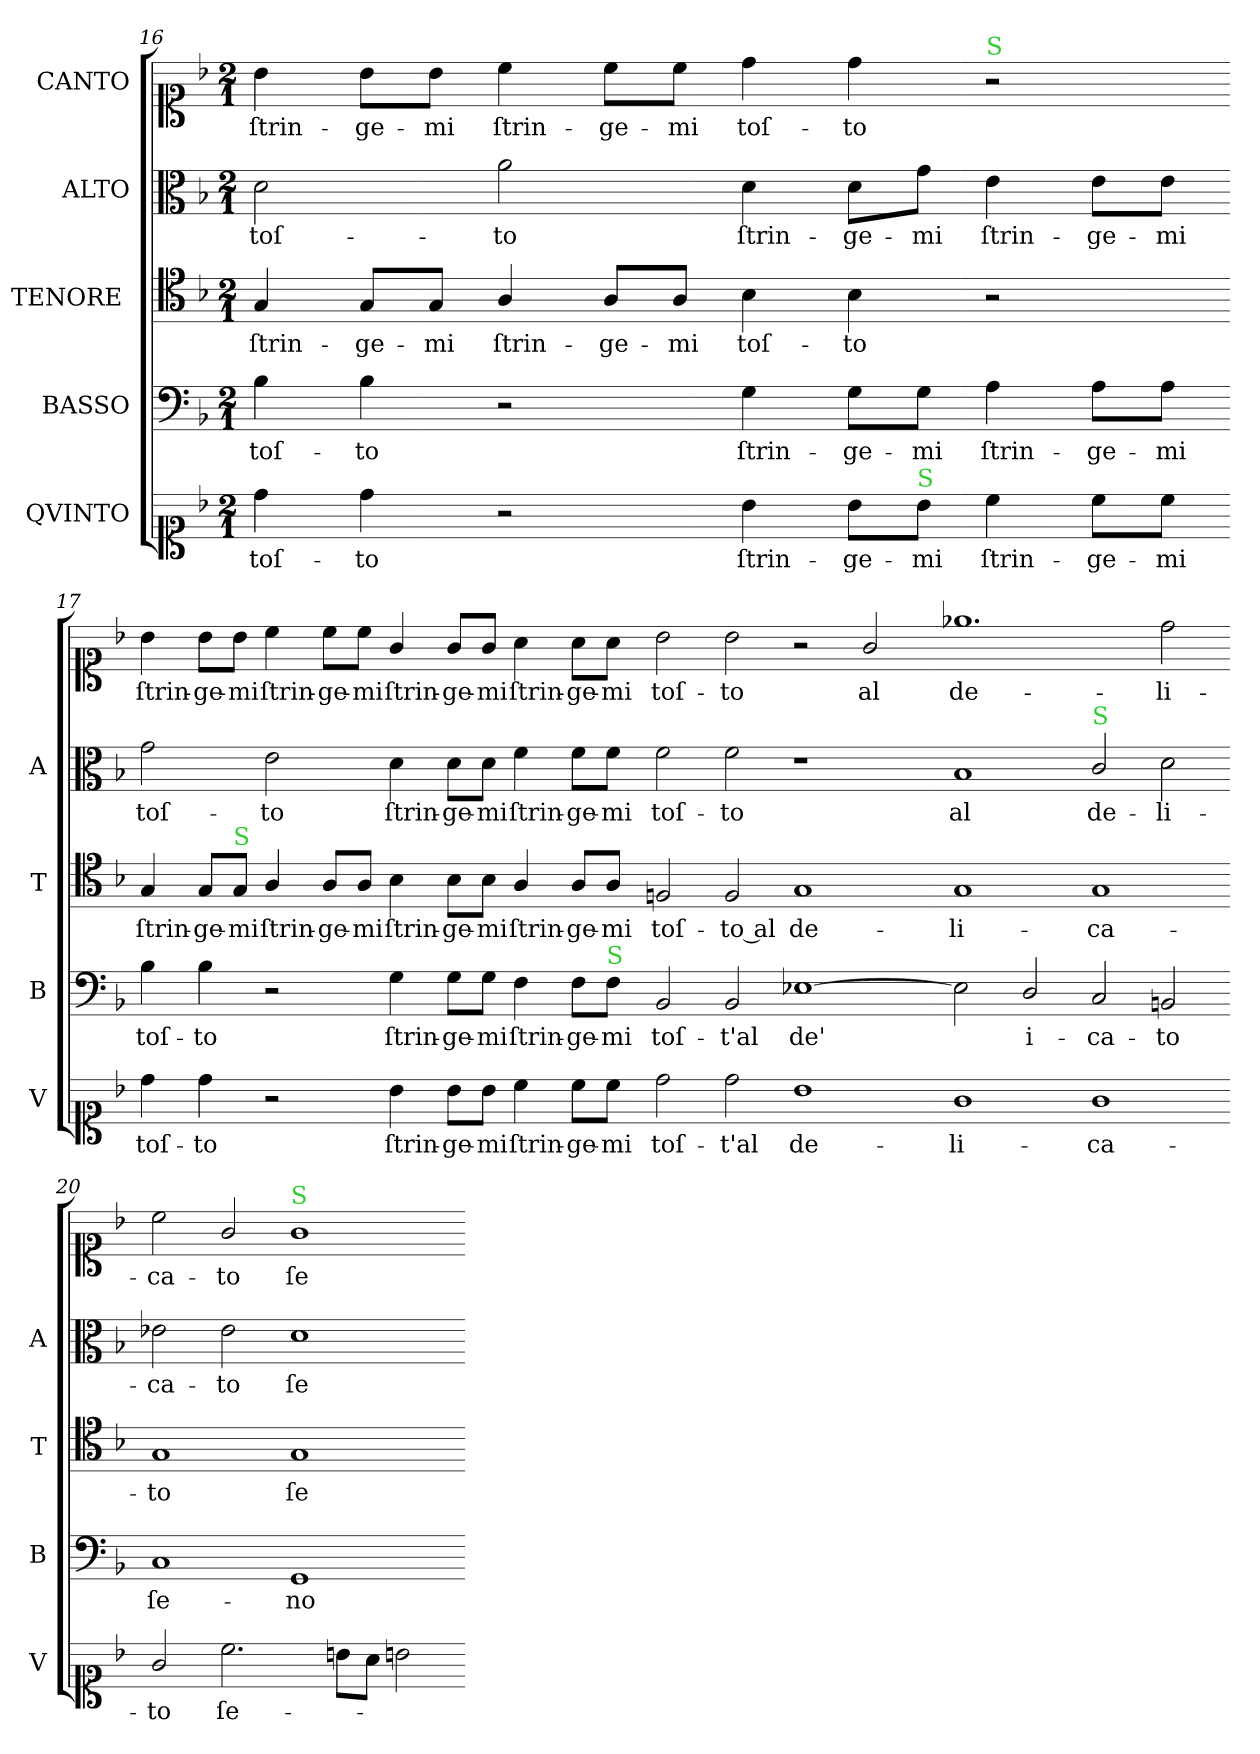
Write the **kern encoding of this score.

**kern	**text	**kern	**text	**kern	**text	**kern	**text	**kern	**text
*part5	*part5	*part4	*part4	*part3	*part3	*part2	*part2	*part1	*part1
*staff5	*staff5	*staff4	*staff4	*staff3	*staff3	*staff2	*staff2	*staff1	*staff1
*I"QVINTO	*	*I"BASSO	*	*I"TENORE 	*	*I"ALTO	*	*I"CANTO	*
*I'V	*	*I'B	*	*I'T	*	*I'A	*	*	*
*clefC1	*	*clefF4	*	*clefC4	*	*clefC3	*	*clefC1	*
*k[b-]	*	*k[b-]	*	*k[b-]	*	*k[b-]	*	*k[b-]	*
*M2/1	*	*M2/1	*	*M2/1	*	*M2/1	*	*M2/1	*
=16	=16	=16	=16	=16	=16	=16	=16	=16	=16
4dd\	toſ-	4B-\	toſ-	4G/	ſtrin-	2d\	toſ-	4b-\	ſtrin-
4dd\	-to	4B-\	-to	8G/L	-ge-	.	.	8b-\L	-ge-
.	.	.	.	8G/J	-mi	.	.	8b-\J	-mi
!	!	!	!	!	!LO:LY:i	!	!	!	!LO:LY:i
2r	.	2r	.	4A/	ſtrin-	2a\	-to	4cc\	ſtrin-
!	!	!	!	!	!LO:LY:i	!	!	!	!LO:LY:i
.	.	.	.	8A/L	-ge-	.	.	8cc\L	-ge-
!	!	!	!	!	!LO:LY:i	!	!	!	!LO:LY:i
.	.	.	.	8A/J	-mi	.	.	8cc\J	-mi
4b-\	ſtrin-	4G\	ſtrin-	4B-\	toſ-	4d\	ſtrin-	4dd\	toſ-
8b-\L	-ge-	8G\L	-ge-	4B-\	-to	8d\L	-ge-	4dd\	-to
!LO:TX:a:color=limegreen:t=S	!	!	!	!	!	!	!	!	!
8b-\J	-mi	8G\J	-mi	.	.	8g\J	-mi	.	.
!	!	!	!	!	!	!	!	!LO:TX:a:color=limegreen:t=S	!
!	!LO:LY:i	!	!	!	!	!	!	!	!
4cc\	ſtrin-	4A\	ſtrin-	2r	.	4e\	ſtrin-	2r	.
!	!LO:LY:i	!	!	!	!	!	!	!	!
8cc\L	-ge-	8A\L	-ge-	.	.	8e\L	-ge-	.	.
!	!LO:LY:i	!	!	!	!	!	!	!	!
8cc\J	-mi	8A\J	-mi	.	.	8e\J	-mi	.	.
=17-	=17-	=17-	=17-	=17-	=17-	=17-	=17-	=17-	=17-
4dd\	toſ-	4B-\	toſ-	4G/	ſtrin-	2g\	toſ-	4b-\	ſtrin-
4dd\	-to	4B-\	-to	8G/L	-ge-	.	.	8b-\L	-ge-
!	!	!	!	!LO:TX:a:color=limegreen:t=S	!	!	!	!	!
.	.	.	.	8G/J	-mi	.	.	8b-\J	-mi
!	!	!	!	!	!LO:LY:i	!	!	!	!LO:LY:i
2r	.	2r	.	4A/	ſtrin-	2e\	-to	4cc\	ſtrin-
!	!	!	!	!	!LO:LY:i	!	!	!	!LO:LY:i
.	.	.	.	8A/L	-ge-	.	.	8cc\L	-ge-
!	!	!	!	!	!LO:LY:i	!	!	!	!LO:LY:i
.	.	.	.	8A/J	-mi	.	.	8cc\J	-mi
!	!	!	!	!	!LO:LY:i	!	!	!	!LO:LY:i
4b-\	ſtrin-	4G\	ſtrin-	4B-\	ſtrin-	4d\	ſtrin-	4g/	ſtrin-
!	!	!	!	!	!LO:LY:i	!	!	!	!LO:LY:i
8b-\L	-ge-	8G\L	-ge-	8B-\L	-ge-	8d\L	-ge-	8g/L	-ge-
!	!	!	!	!	!LO:LY:i	!	!	!	!LO:LY:i
8b-\J	-mi	8G\J	-mi	8B-\J	-mi	8d\J	-mi	8g/J	-mi
!	!LO:LY:i	!	!	!	!LO:LY:i	!	!	!	!LO:LY:i
4cc\	ſtrin-	4F\	ſtrin-	4A/	ſtrin-	4f\	ſtrin-	4a\	ſtrin-
!	!LO:LY:i	!	!	!	!LO:LY:i	!	!	!	!LO:LY:i
8cc\L	-ge-	8F\L	-ge-	8A/L	-ge-	8f\L	-ge-	8a\L	-ge-
!	!	!LO:TX:a:color=limegreen:t=S	!	!	!	!	!	!	!
!	!LO:LY:i	!	!	!	!LO:LY:i	!	!	!	!LO:LY:i
8cc\J	-mi	8F\J	-mi	8A/J	-mi	8f\J	-mi	8a\J	-mi
=18-	=18-	=18-	=18-	=18-	=18-	=18-	=18-	=18-	=18-
2dd\	toſ-	2BB-/	toſ-	2Fn/	toſ-	2f\	toſ-	2b-\	toſ-
2dd\	-t'al	2BB-/	-t'al	2F/	-to al	2f\	-to	2b-\	-to
1b-	de-	[1E-X	de'	1G	de-	1r	.	2r	.
.	.	.	.	.	.	.	.	2g/	al
=19-	=19-	=19-	=19-	=19-	=19-	=19-	=19-	=19-	=19-
1g	-li-	2E-]	.	1G	-li-	1B-	al	1.ee-X	de-
.	.	2D/	i-	.	.	.	.	.	.
!	!	!	!	!	!	!LO:TX:a:color=limegreen:t=S	!	!	!
1g	-ca-	2C/	-ca-	1G	-ca-	2c/	de-	.	.
.	.	2BBn/	-to	.	.	2d\	-li-	2dd\	-li-
=20-	=20-	=20-	=20-	=20-	=20-	=20-	=20-	=20-	=20-
2g/	-to	1C	ſe-	1G	-to	2e-X\	-ca-	2cc\	-ca-
2.cc\	ſe-	.	.	.	.	2e-\	-to	2g/	-to
!	!	!	!	!	!	!	!	!LO:TX:a:color=limegreen:t=S	!
.	.	1GG	-no	1G	ſe-	1d	ſe-	1g	ſe-
8bn\L	.	.	.	.	.	.	.	.	.
8a\J	.	.	.	.	.	.	.	.	.
2bn\	.	.	.	.	.	.	.	.	.
=-	=-	=-	=-	=-	=-	=-	=-	=-	=-
*-	*-	*-	*-	*-	*-	*-	*-	*-	*-
